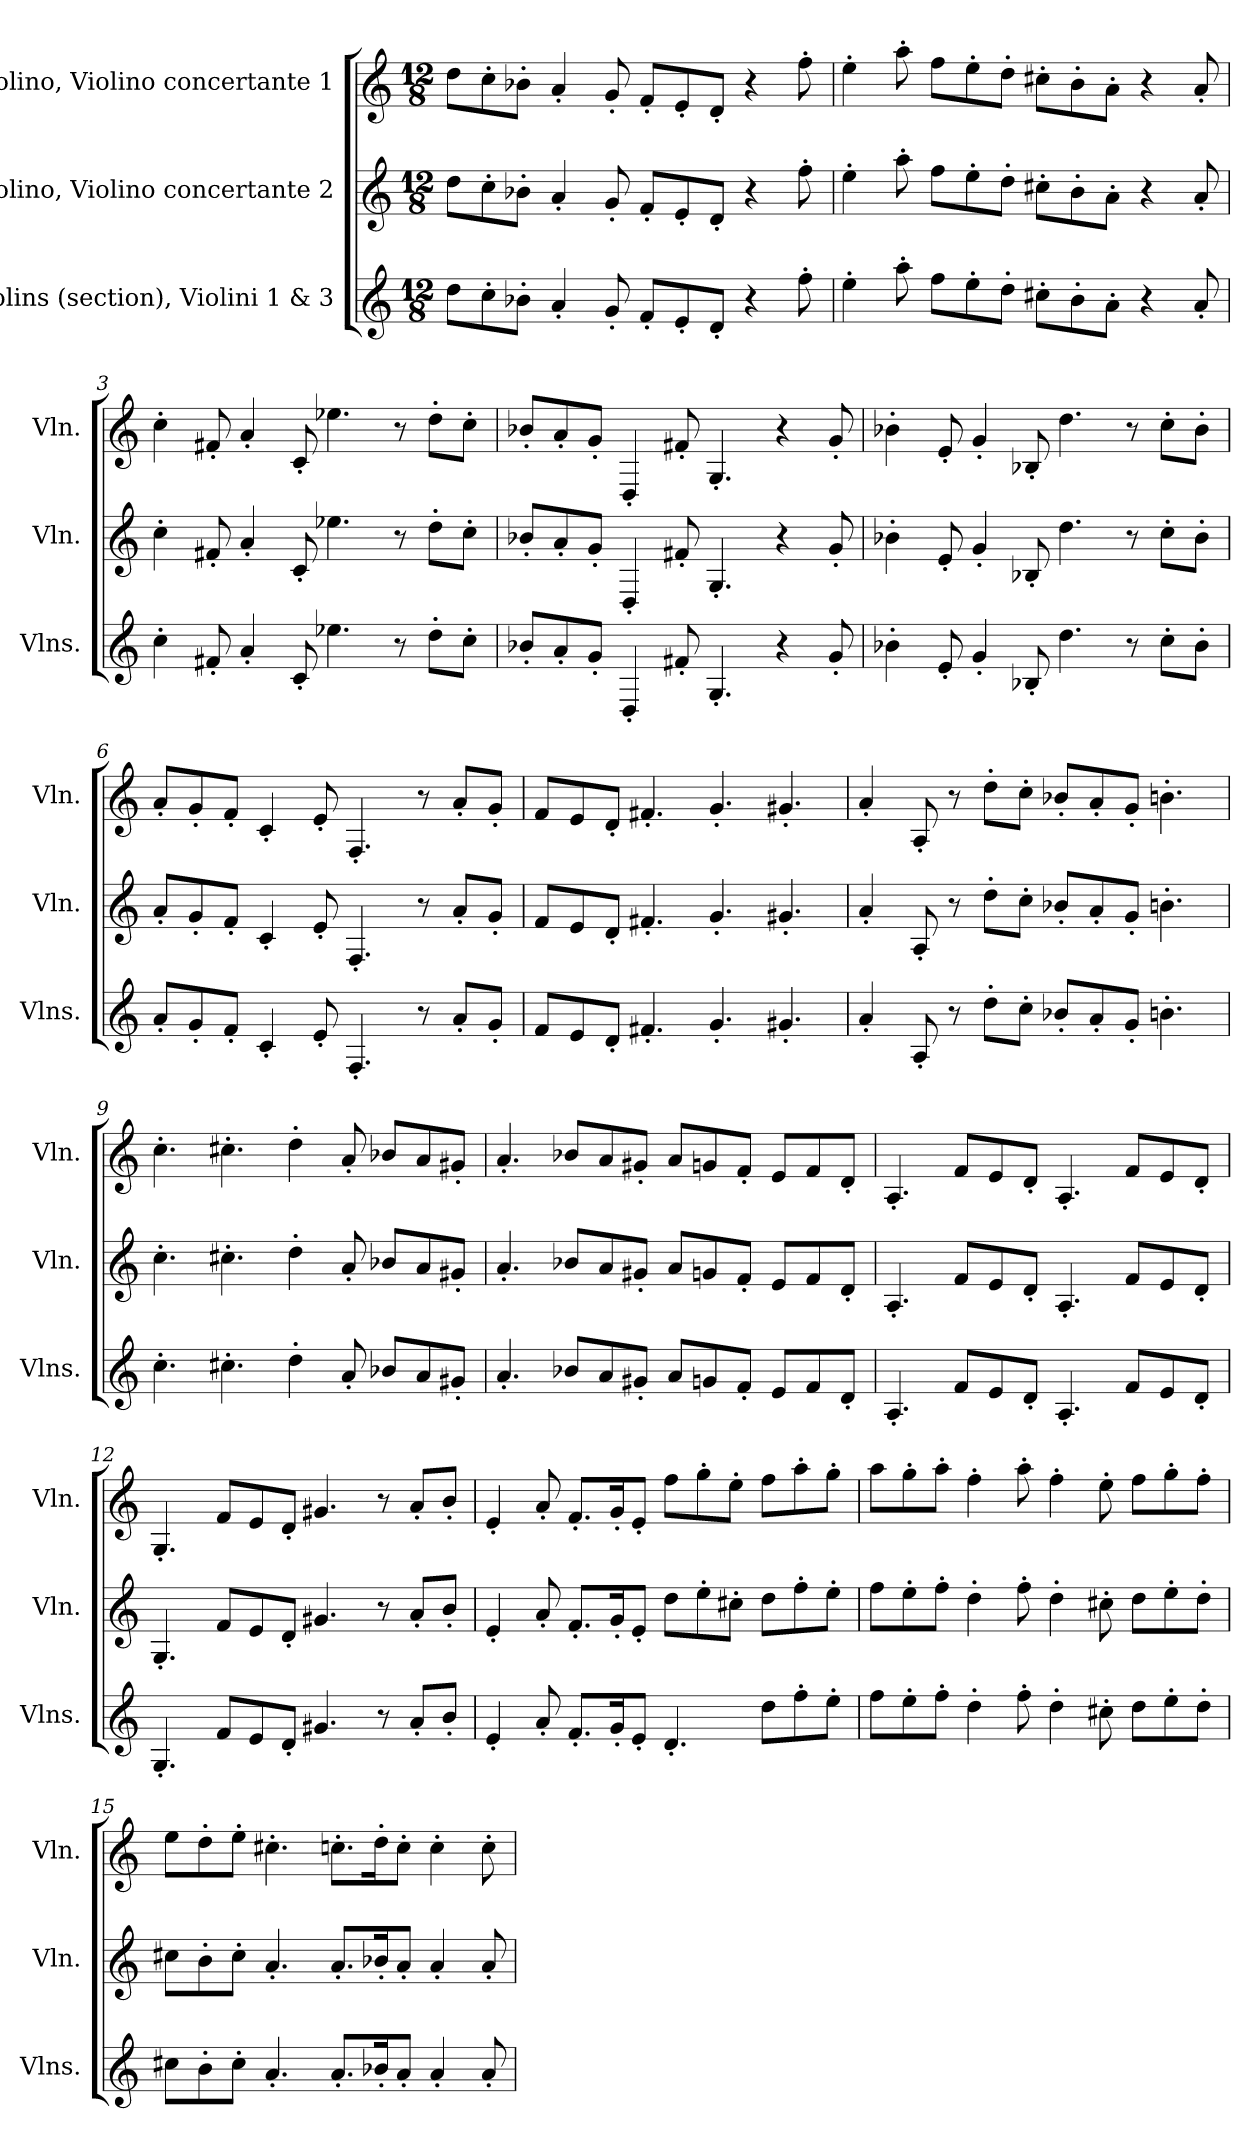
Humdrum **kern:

**kern	**kern	**kern
*part3	*part2	*part1
*staff3	*staff2	*staff1
*I"Violins (section), Violini 1 &amp; 3	*I"Violino, Violino concertante 2	*I"Violino, Violino concertante 1
*I'Vlns.	*I'Vln.	*I'Vln.
*clefG2	*clefG2	*clefG2
*k[]	*k[]	*k[]
*M12/8	*M12/8	*M12/8
*MM180	*MM180	*MM180
=1	=1	=1
8dd\L	8dd\L	8dd\L
8cc'\	8cc'\	8cc'\
8b-X'\J	8b-X'\J	8b-X'\J
4a'/	4a'/	4a'/
8g'/	8g'/	8g'/
8f'/L	8f'/L	8f'/L
8e'/	8e'/	8e'/
8d'/J	8d'/J	8d'/J
4r	4r	4r
8ff'\	8ff'\	8ff'\
=2	=2	=2
4ee'\	4ee'\	4ee'\
8aa'\	8aa'\	8aa'\
8ff\L	8ff\L	8ff\L
8ee'\	8ee'\	8ee'\
8dd'\J	8dd'\J	8dd'\J
8cc#X'\L	8cc#X'\L	8cc#X'\L
8b'\	8b'\	8b'\
8a'\J	8a'\J	8a'\J
4r	4r	4r
8a'/	8a'/	8a'/
!!LO:LB:g=z
=3	=3	=3
4cc'\	4cc'\	4cc'\
8f#X'/	8f#X'/	8f#X'/
4a'/	4a'/	4a'/
8c'/	8c'/	8c'/
4.ee-X\	4.ee-X\	4.ee-X\
8r	8r	8r
8dd'\L	8dd'\L	8dd'\L
8cc'\J	8cc'\J	8cc'\J
=4	=4	=4
8b-X'/L	8b-X'/L	8b-X'/L
8a'/	8a'/	8a'/
8g'/J	8g'/J	8g'/J
4D'/	4D'/	4D'/
8f#X'/	8f#X'/	8f#X'/
4.G'/	4.G'/	4.G'/
4r	4r	4r
8g'/	8g'/	8g'/
=5	=5	=5
4b-X'\	4b-X'\	4b-X'\
8e'/	8e'/	8e'/
4g'/	4g'/	4g'/
8B-X'/	8B-X'/	8B-X'/
4.dd\	4.dd\	4.dd\
8r	8r	8r
8cc'\L	8cc'\L	8cc'\L
8b-'\J	8b-'\J	8b-'\J
!!LO:LB:g=z
=6	=6	=6
8a'/L	8a'/L	8a'/L
8g'/	8g'/	8g'/
8f'/J	8f'/J	8f'/J
4c'/	4c'/	4c'/
8e'/	8e'/	8e'/
4.F'/	4.F'/	4.F'/
8r	8r	8r
8a'/L	8a'/L	8a'/L
8g'/J	8g'/J	8g'/J
=7	=7	=7
8f/L	8f/L	8f/L
8e/	8e/	8e/
8d'/J	8d'/J	8d'/J
4.f#X'/	4.f#X'/	4.f#X'/
4.g'/	4.g'/	4.g'/
4.g#X'/	4.g#X'/	4.g#X'/
=8	=8	=8
4a'/	4a'/	4a'/
8A'/	8A'/	8A'/
8r	8r	8r
8dd'\L	8dd'\L	8dd'\L
8cc'\J	8cc'\J	8cc'\J
8b-X'/L	8b-X'/L	8b-X'/L
8a'/	8a'/	8a'/
8g'/J	8g'/J	8g'/J
4.bn'\	4.bn'\	4.bn'\
!!LO:LB:g=z
=9	=9	=9
4.cc'\	4.cc'\	4.cc'\
4.cc#X'\	4.cc#X'\	4.cc#X'\
4dd'\	4dd'\	4dd'\
8a'/	8a'/	8a'/
8b-X/L	8b-X/L	8b-X/L
8a/	8a/	8a/
8g#X'/J	8g#X'/J	8g#X'/J
=10	=10	=10
4.a'/	4.a'/	4.a'/
8b-X/L	8b-X/L	8b-X/L
8a/	8a/	8a/
8g#X'/J	8g#X'/J	8g#X'/J
8a/L	8a/L	8a/L
8gn/	8gn/	8gn/
8f'/J	8f'/J	8f'/J
8e/L	8e/L	8e/L
8f/	8f/	8f/
8d'/J	8d'/J	8d'/J
=11	=11	=11
4.A'/	4.A'/	4.A'/
8f/L	8f/L	8f/L
8e/	8e/	8e/
8d'/J	8d'/J	8d'/J
4.A'/	4.A'/	4.A'/
8f/L	8f/L	8f/L
8e/	8e/	8e/
8d'/J	8d'/J	8d'/J
!!LO:PB:g=z
=12	=12	=12
4.G'/	4.G'/	4.G'/
8f/L	8f/L	8f/L
8e/	8e/	8e/
8d'/J	8d'/J	8d'/J
4.g#X/	4.g#X/	4.g#X/
8r	8r	8r
8a'/L	8a'/L	8a'/L
8b'/J	8b'/J	8b'/J
=13	=13	=13
4e'/	4e'/	4e'/
8a'/	8a'/	8a'/
8.f'/L	8.f'/L	8.f'/L
16g'/K	16g'/K	16g'/K
8e'/J	8e'/J	8e'/J
4.d'/	8dd\L	8ff\L
.	8ee'\	8gg'\
.	8cc#X'\J	8ee'\J
8dd\L	8dd\L	8ff\L
8ff'\	8ff'\	8aa'\
8ee'\J	8ee'\J	8gg'\J
=14	=14	=14
8ff\L	8ff\L	8aa\L
8ee'\	8ee'\	8gg'\
8ff'\J	8ff'\J	8aa'\J
4dd'\	4dd'\	4ff'\
8ff'\	8ff'\	8aa'\
4dd'\	4dd'\	4ff'\
8cc#X'\	8cc#X'\	8ee'\
8dd\L	8dd\L	8ff\L
8ee'\	8ee'\	8gg'\
8dd'\J	8dd'\J	8ff'\J
!!LO:LB:g=z
=15	=15	=15
8cc#X\L	8cc#X\L	8ee\L
8b'\	8b'\	8dd'\
8cc#'\J	8cc#'\J	8ee'\J
4.a'/	4.a'/	4.cc#X'\
8.a'/L	8.a'/L	8.ccn'\L
16b-X'/K	16b-X'/K	16dd'\K
8a'/J	8a'/J	8cc'\J
4a'/	4a'/	4cc'\
8a'/	8a'/	8cc'\
=	=	=
*-	*-	*-
